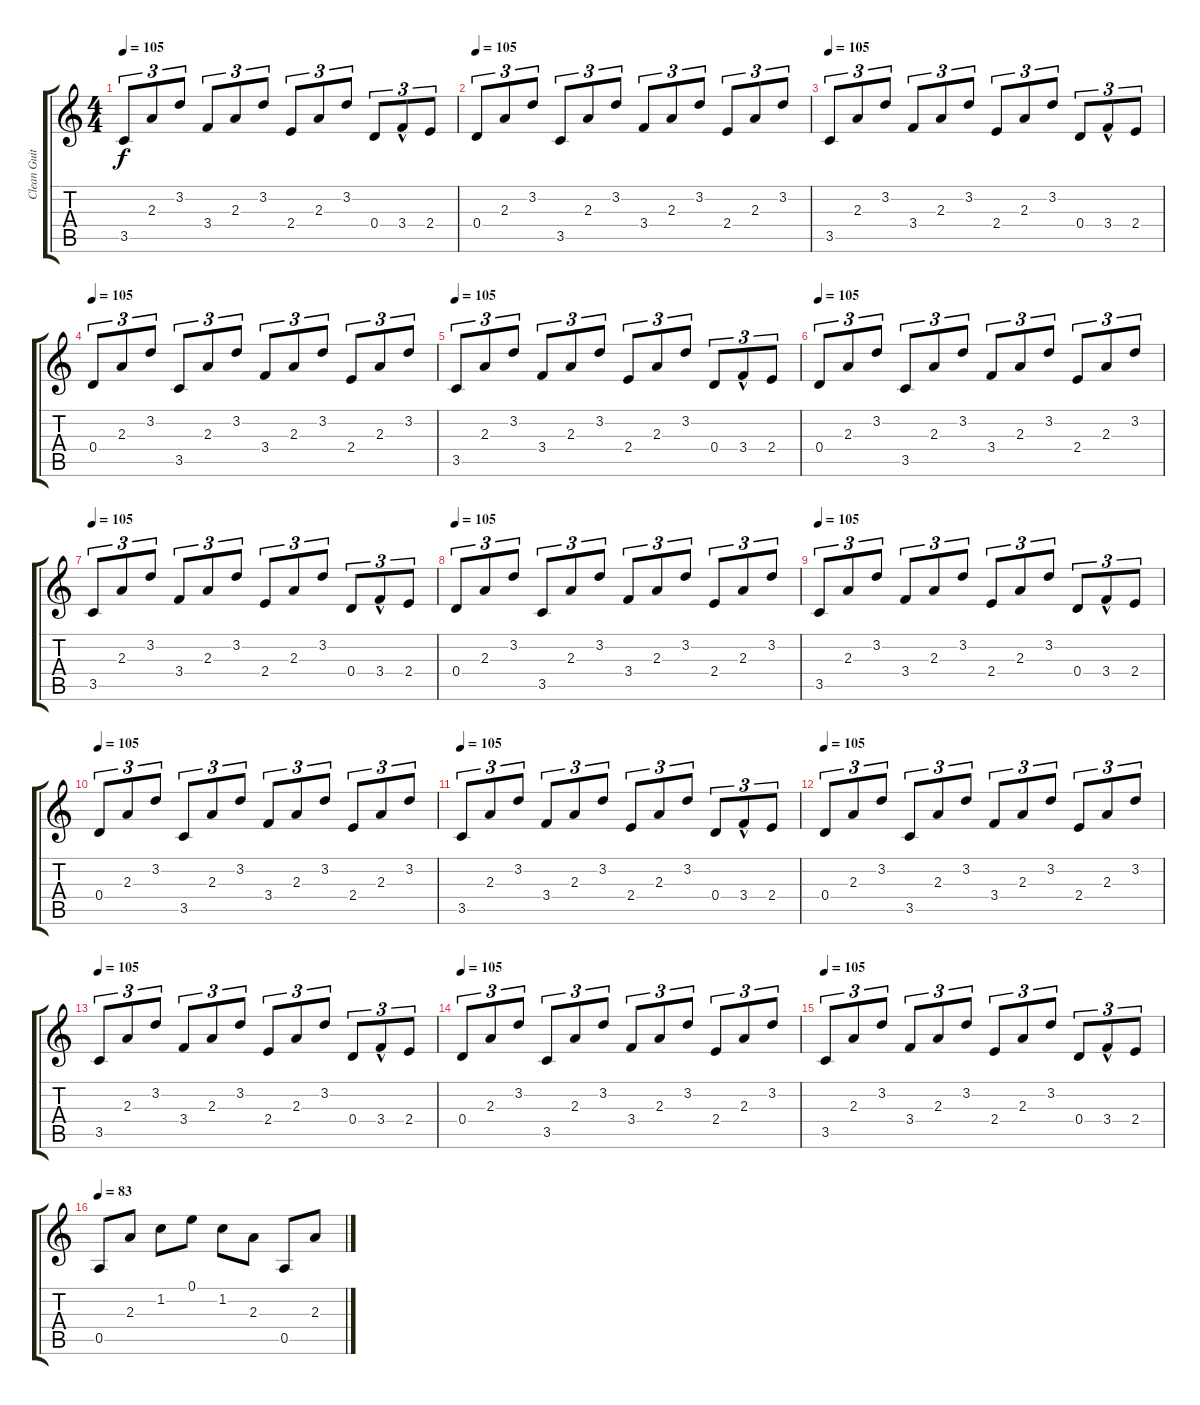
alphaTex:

\track ("Clean Guitar" "Clean Guit") {instrument electricguitarclean}
\staff {score tabs}
\tuning (E4 B3 G3 D3 A2 E2) {hide}
\ts (4 4)
\tempo 105
\clef g2
\ks c
3.5.8{tu (3 2) dy f} 2.3.8{tu (3 2)} 3.2.8{tu (3 2)} 3.4.8{tu (3 2)} 2.3.8{tu (3 2)} 3.2.8{tu (3 2)} 2.4.8{tu (3 2)} 2.3.8{tu (3 2)} 3.2.8{tu (3 2)} 0.4.8{tu (3 2)} 3.4{hac}.8{tu (3 2)} 2.4.8{tu (3 2)} |
\tempo 105
0.4.8{tu (3 2)} 2.3.8{tu (3 2)} 3.2.8{tu (3 2)} 3.5.8{tu (3 2)} 2.3.8{tu (3 2)} 3.2.8{tu (3 2)} 3.4.8{tu (3 2)} 2.3.8{tu (3 2)} 3.2.8{tu (3 2)} 2.4.8{tu (3 2)} 2.3.8{tu (3 2)} 3.2.8{tu (3 2)} |
\tempo 105
3.5.8{tu (3 2)} 2.3.8{tu (3 2)} 3.2.8{tu (3 2)} 3.4.8{tu (3 2)} 2.3.8{tu (3 2)} 3.2.8{tu (3 2)} 2.4.8{tu (3 2)} 2.3.8{tu (3 2)} 3.2.8{tu (3 2)} 0.4.8{tu (3 2)} 3.4{hac}.8{tu (3 2)} 2.4.8{tu (3 2)} |
\tempo 105
0.4.8{tu (3 2)} 2.3.8{tu (3 2)} 3.2.8{tu (3 2)} 3.5.8{tu (3 2)} 2.3.8{tu (3 2)} 3.2.8{tu (3 2)} 3.4.8{tu (3 2)} 2.3.8{tu (3 2)} 3.2.8{tu (3 2)} 2.4.8{tu (3 2)} 2.3.8{tu (3 2)} 3.2.8{tu (3 2)} |
\tempo 105
3.5.8{tu (3 2)} 2.3.8{tu (3 2)} 3.2.8{tu (3 2)} 3.4.8{tu (3 2)} 2.3.8{tu (3 2)} 3.2.8{tu (3 2)} 2.4.8{tu (3 2)} 2.3.8{tu (3 2)} 3.2.8{tu (3 2)} 0.4.8{tu (3 2)} 3.4{hac}.8{tu (3 2)} 2.4.8{tu (3 2)} |
\tempo 105
0.4.8{tu (3 2)} 2.3.8{tu (3 2)} 3.2.8{tu (3 2)} 3.5.8{tu (3 2)} 2.3.8{tu (3 2)} 3.2.8{tu (3 2)} 3.4.8{tu (3 2)} 2.3.8{tu (3 2)} 3.2.8{tu (3 2)} 2.4.8{tu (3 2)} 2.3.8{tu (3 2)} 3.2.8{tu (3 2)} |
\tempo 105
3.5.8{tu (3 2)} 2.3.8{tu (3 2)} 3.2.8{tu (3 2)} 3.4.8{tu (3 2)} 2.3.8{tu (3 2)} 3.2.8{tu (3 2)} 2.4.8{tu (3 2)} 2.3.8{tu (3 2)} 3.2.8{tu (3 2)} 0.4.8{tu (3 2)} 3.4{hac}.8{tu (3 2)} 2.4.8{tu (3 2)} |
\tempo 105
0.4.8{tu (3 2)} 2.3.8{tu (3 2)} 3.2.8{tu (3 2)} 3.5.8{tu (3 2)} 2.3.8{tu (3 2)} 3.2.8{tu (3 2)} 3.4.8{tu (3 2)} 2.3.8{tu (3 2)} 3.2.8{tu (3 2)} 2.4.8{tu (3 2)} 2.3.8{tu (3 2)} 3.2.8{tu (3 2)} |
\tempo 105
3.5.8{tu (3 2)} 2.3.8{tu (3 2)} 3.2.8{tu (3 2)} 3.4.8{tu (3 2)} 2.3.8{tu (3 2)} 3.2.8{tu (3 2)} 2.4.8{tu (3 2)} 2.3.8{tu (3 2)} 3.2.8{tu (3 2)} 0.4.8{tu (3 2)} 3.4{hac}.8{tu (3 2)} 2.4.8{tu (3 2)} |
\tempo 105
0.4.8{tu (3 2)} 2.3.8{tu (3 2)} 3.2.8{tu (3 2)} 3.5.8{tu (3 2)} 2.3.8{tu (3 2)} 3.2.8{tu (3 2)} 3.4.8{tu (3 2)} 2.3.8{tu (3 2)} 3.2.8{tu (3 2)} 2.4.8{tu (3 2)} 2.3.8{tu (3 2)} 3.2.8{tu (3 2)} |
\tempo 105
3.5.8{tu (3 2)} 2.3.8{tu (3 2)} 3.2.8{tu (3 2)} 3.4.8{tu (3 2)} 2.3.8{tu (3 2)} 3.2.8{tu (3 2)} 2.4.8{tu (3 2)} 2.3.8{tu (3 2)} 3.2.8{tu (3 2)} 0.4.8{tu (3 2)} 3.4{hac}.8{tu (3 2)} 2.4.8{tu (3 2)} |
\tempo 105
0.4.8{tu (3 2)} 2.3.8{tu (3 2)} 3.2.8{tu (3 2)} 3.5.8{tu (3 2)} 2.3.8{tu (3 2)} 3.2.8{tu (3 2)} 3.4.8{tu (3 2)} 2.3.8{tu (3 2)} 3.2.8{tu (3 2)} 2.4.8{tu (3 2)} 2.3.8{tu (3 2)} 3.2.8{tu (3 2)} |
\tempo 105
3.5.8{tu (3 2)} 2.3.8{tu (3 2)} 3.2.8{tu (3 2)} 3.4.8{tu (3 2)} 2.3.8{tu (3 2)} 3.2.8{tu (3 2)} 2.4.8{tu (3 2)} 2.3.8{tu (3 2)} 3.2.8{tu (3 2)} 0.4.8{tu (3 2)} 3.4{hac}.8{tu (3 2)} 2.4.8{tu (3 2)} |
\tempo 105
0.4.8{tu (3 2)} 2.3.8{tu (3 2)} 3.2.8{tu (3 2)} 3.5.8{tu (3 2)} 2.3.8{tu (3 2)} 3.2.8{tu (3 2)} 3.4.8{tu (3 2)} 2.3.8{tu (3 2)} 3.2.8{tu (3 2)} 2.4.8{tu (3 2)} 2.3.8{tu (3 2)} 3.2.8{tu (3 2)} |
\tempo 105
3.5.8{tu (3 2)} 2.3.8{tu (3 2)} 3.2.8{tu (3 2)} 3.4.8{tu (3 2)} 2.3.8{tu (3 2)} 3.2.8{tu (3 2)} 2.4.8{tu (3 2)} 2.3.8{tu (3 2)} 3.2.8{tu (3 2)} 0.4.8{tu (3 2)} 3.4{hac}.8{tu (3 2)} 2.4.8{tu (3 2)} |
\tempo 83
0.5.8{volume 9} 2.3.8 1.2.8 0.1.8 1.2.8 2.3.8 0.5.8 2.3.8
